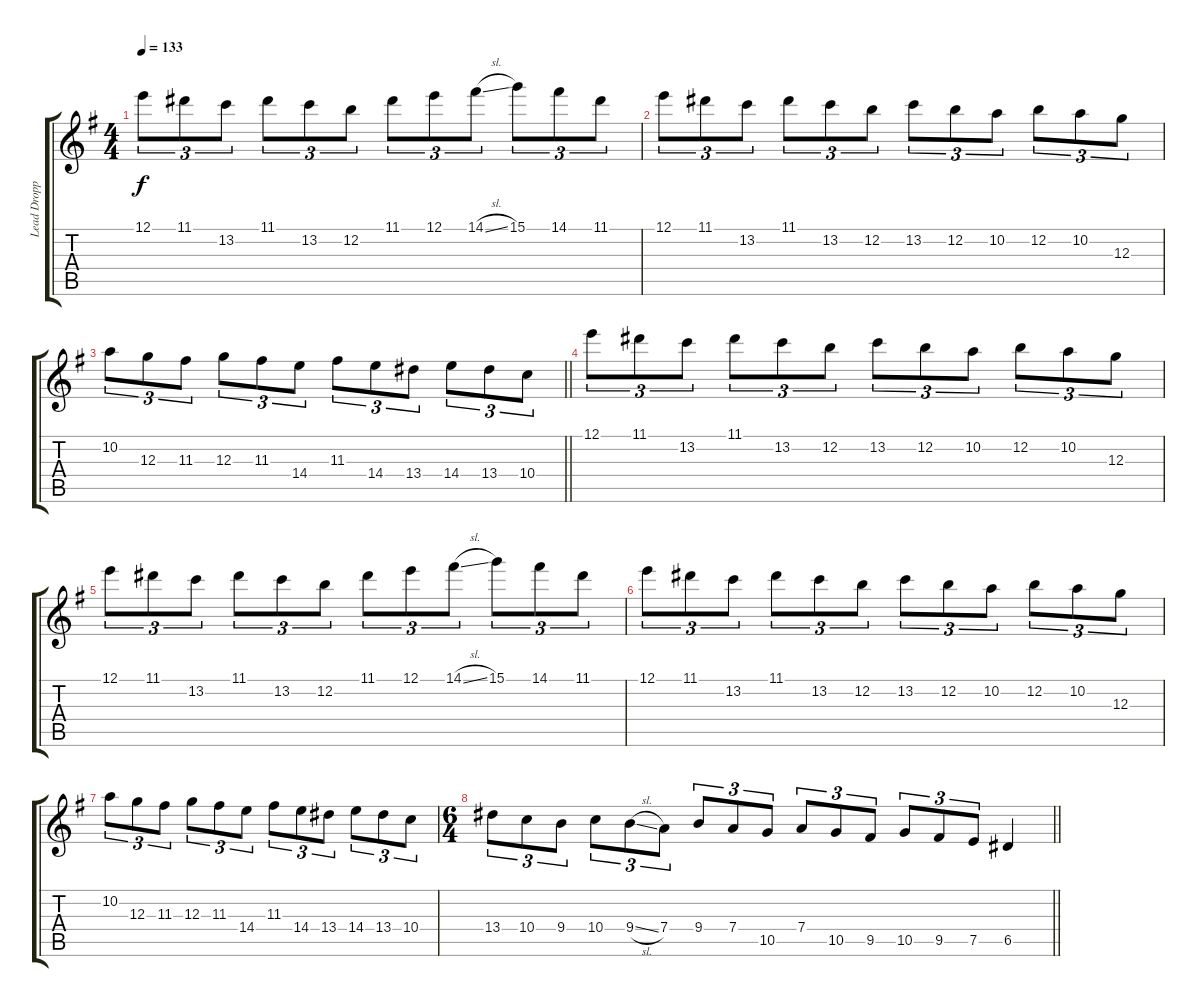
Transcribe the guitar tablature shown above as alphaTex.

\track ("Lead Dropped D " "Lead Dropp") {instrument distortionguitar}
\staff {score tabs}
\tuning (E4 B3 G3 D3 A2 D2) {hide}
\ts (4 4)
\tempo 133
\clef g2
\ks eminor
12.1.8{tu (3 2) dy f} 11.1.8{tu (3 2)} 13.2.8{tu (3 2)} 11.1.8{tu (3 2)} 13.2.8{tu (3 2)} 12.2.8{tu (3 2)} 11.1.8{tu (3 2)} 12.1.8{tu (3 2)} 14.1{sl}.8{tu (3 2)} 15.1.8{tu (3 2)} 14.1.8{tu (3 2)} 11.1.8{tu (3 2)} |
12.1.8{tu (3 2)} 11.1.8{tu (3 2)} 13.2.8{tu (3 2)} 11.1.8{tu (3 2)} 13.2.8{tu (3 2)} 12.2.8{tu (3 2)} 13.2.8{tu (3 2)} 12.2.8{tu (3 2)} 10.2.8{tu (3 2)} 12.2.8{tu (3 2)} 10.2.8{tu (3 2)} 12.3.8{tu (3 2)} |
\barLineRight lightlight
10.2.8{tu (3 2)} 12.3.8{tu (3 2)} 11.3.8{tu (3 2)} 12.3.8{tu (3 2)} 11.3.8{tu (3 2)} 14.4.8{tu (3 2)} 11.3.8{tu (3 2)} 14.4.8{tu (3 2)} 13.4.8{tu (3 2)} 14.4.8{tu (3 2)} 13.4.8{tu (3 2)} 10.4.8{tu (3 2)} |
12.1.8{tu (3 2)} 11.1.8{tu (3 2)} 13.2.8{tu (3 2)} 11.1.8{tu (3 2)} 13.2.8{tu (3 2)} 12.2.8{tu (3 2)} 13.2.8{tu (3 2)} 12.2.8{tu (3 2)} 10.2.8{tu (3 2)} 12.2.8{tu (3 2)} 10.2.8{tu (3 2)} 12.3.8{tu (3 2)} |
12.1.8{tu (3 2)} 11.1.8{tu (3 2)} 13.2.8{tu (3 2)} 11.1.8{tu (3 2)} 13.2.8{tu (3 2)} 12.2.8{tu (3 2)} 11.1.8{tu (3 2)} 12.1.8{tu (3 2)} 14.1{sl}.8{tu (3 2)} 15.1.8{tu (3 2)} 14.1.8{tu (3 2)} 11.1.8{tu (3 2)} |
12.1.8{tu (3 2)} 11.1.8{tu (3 2)} 13.2.8{tu (3 2)} 11.1.8{tu (3 2)} 13.2.8{tu (3 2)} 12.2.8{tu (3 2)} 13.2.8{tu (3 2)} 12.2.8{tu (3 2)} 10.2.8{tu (3 2)} 12.2.8{tu (3 2)} 10.2.8{tu (3 2)} 12.3.8{tu (3 2)} |
10.2.8{tu (3 2)} 12.3.8{tu (3 2)} 11.3.8{tu (3 2)} 12.3.8{tu (3 2)} 11.3.8{tu (3 2)} 14.4.8{tu (3 2)} 11.3.8{tu (3 2)} 14.4.8{tu (3 2)} 13.4.8{tu (3 2)} 14.4.8{tu (3 2)} 13.4.8{tu (3 2)} 10.4.8{tu (3 2)} |
\ts (6 4)
\barLineRight lightlight
13.4.8{tu (3 2)} 10.4.8{tu (3 2)} 9.4.8{tu (3 2)} 10.4.8{tu (3 2)} 9.4{sl}.8{tu (3 2)} 7.4.8{tu (3 2)} 9.4.8{tu (3 2)} 7.4.8{tu (3 2)} 10.5.8{tu (3 2)} 7.4.8{tu (3 2)} 10.5.8{tu (3 2)} 9.5.8{tu (3 2)} 10.5.8{tu (3 2)} 9.5.8{tu (3 2)} 7.5.8{tu (3 2)} 6.5.4
